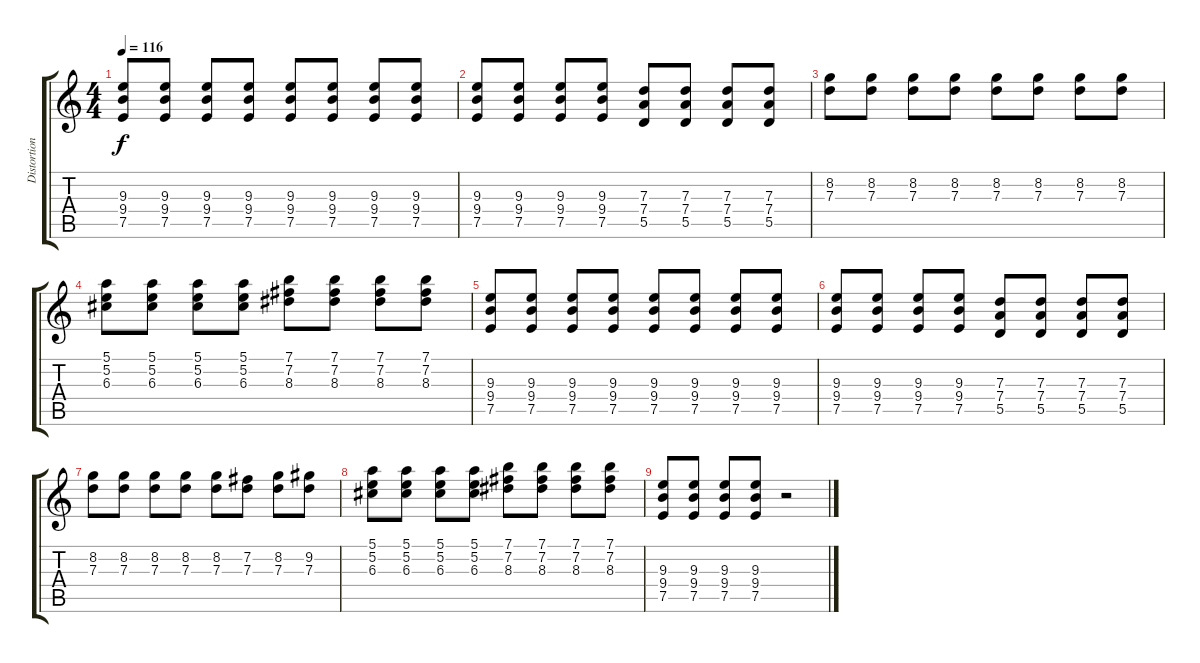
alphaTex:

\track ("Distortion" "Distortion") {instrument overdrivenguitar}
\staff {score tabs}
\tuning (E4 B3 G3 D3 A2 E2) {hide}
\ts (4 4)
\tempo 116
\clef g2
\ks c
(9.3 9.4 7.5).8{dy f} (9.3 9.4 7.5).8 (9.3 9.4 7.5).8 (9.3 9.4 7.5).8 (9.3 9.4 7.5).8 (9.3 9.4 7.5).8 (9.3 9.4 7.5).8 (9.3 9.4 7.5).8 |
(9.3 9.4 7.5).8 (9.3 9.4 7.5).8 (9.3 9.4 7.5).8 (9.3 9.4 7.5).8 (7.3 7.4 5.5).8 (7.3 7.4 5.5).8 (7.3 7.4 5.5).8 (7.3 7.4 5.5).8 |
(8.2 7.3).8 (8.2 7.3).8 (8.2 7.3).8 (8.2 7.3).8 (8.2 7.3).8 (8.2 7.3).8 (8.2 7.3).8 (8.2 7.3).8 |
(5.1 5.2 6.3).8 (5.1 5.2 6.3).8 (5.1 5.2 6.3).8 (5.1 5.2 6.3).8 (7.1 7.2 8.3).8 (7.1 7.2 8.3).8 (7.1 7.2 8.3).8 (7.1 7.2 8.3).8 |
(9.3 9.4 7.5).8 (9.3 9.4 7.5).8 (9.3 9.4 7.5).8 (9.3 9.4 7.5).8 (9.3 9.4 7.5).8 (9.3 9.4 7.5).8 (9.3 9.4 7.5).8 (9.3 9.4 7.5).8 |
(9.3 9.4 7.5).8 (9.3 9.4 7.5).8 (9.3 9.4 7.5).8 (9.3 9.4 7.5).8 (7.3 7.4 5.5).8 (7.3 7.4 5.5).8 (7.3 7.4 5.5).8 (7.3 7.4 5.5).8 |
(8.2 7.3).8 (8.2 7.3).8 (8.2 7.3).8 (8.2 7.3).8 (8.2 7.3).8 (7.2 7.3).8 (8.2 7.3).8 (9.2 7.3).8 |
(5.1 5.2 6.3).8 (5.1 5.2 6.3).8 (5.1 5.2 6.3).8 (5.1 5.2 6.3).8 (7.1 7.2 8.3).8 (7.1 7.2 8.3).8 (7.1 7.2 8.3).8 (7.1 7.2 8.3).8 |
(9.3 9.4 7.5).8 (9.3 9.4 7.5).8 (9.3 9.4 7.5).8 (9.3 9.4 7.5).8 r.2
